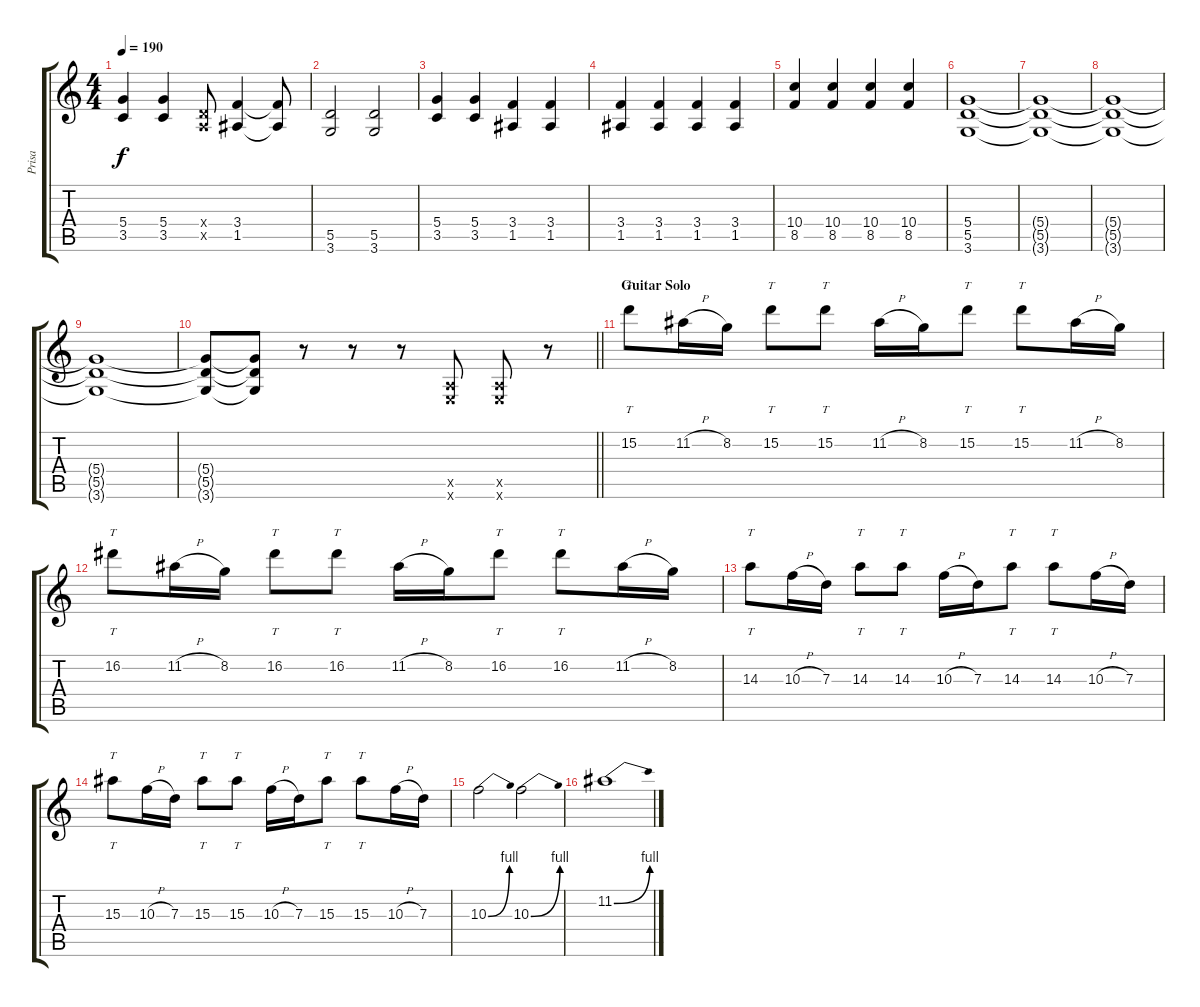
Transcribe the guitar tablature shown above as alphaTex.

\track ("Prisa" "Prisa") {instrument distortionguitar}
\staff {score tabs}
\tuning (E4 B3 G3 D3 A2 E2) {hide}
\ts (4 4)
\tempo 190
\clef g2
\ks c
(5.4 3.5).4{dy f} (5.4 3.5).4 (0.4{x} 0.5{x}).8 (3.4 1.5).4 (3.4{t} 1.5{t}).8 |
(5.5 3.6).2 (5.5 3.6).2 |
(5.4 3.5).4 (5.4 3.5).4 (3.4 1.5).4 (3.4 1.5).4 |
(3.4 1.5).4 (3.4 1.5).4 (3.4 1.5).4 (3.4 1.5).4 |
(10.4 8.5).4 (10.4 8.5).4 (10.4 8.5).4 (10.4 8.5).4 |
(5.4 5.5 3.6).1 |
(5.4{t} 5.5{t} 3.6{t}).1 |
(5.4{t} 5.5{t} 3.6{t}).1 |
(5.4{t} 5.5{t} 3.6{t}).1 |
\barLineRight lightlight
(5.4{t} 5.5{t} 3.6{t}).8 (5.4{t} 5.5{t} 3.6{t}).8 r.8 r.8 r.8 (0.5{x} 0.6{x}).8 (0.5{x} 0.6{x}).8 r.8 |
\section ("" "Guitar Solo")
15.2.8{tt} 11.2{h}.16 8.2.16 15.2.8{tt} 15.2.8{tt} 11.2{h}.16 8.2.16 15.2.8{tt} 15.2.8{tt} 11.2{h}.16 8.2.16 |
16.2.8{tt} 11.2{h}.16 8.2.16 16.2.8{tt} 16.2.8{tt} 11.2{h}.16 8.2.16 16.2.8{tt} 16.2.8{tt} 11.2{h}.16 8.2.16 |
14.3.8{tt} 10.3{h}.16 7.3.16 14.3.8{tt} 14.3.8{tt} 10.3{h}.16 7.3.16 14.3.8{tt} 14.3.8{tt} 10.3{h}.16 7.3.16 |
15.3.8{tt} 10.3{h}.16 7.3.16 15.3.8{tt} 15.3.8{tt} 10.3{h}.16 7.3.16 15.3.8{tt} 15.3.8{tt} 10.3{h}.16 7.3.16 |
10.3{be (bend 0 0 60 4)}.2 10.3{be (bend 0 0 60 4)}.2 |
11.2{be (bend 0 0 60 4)}.1
